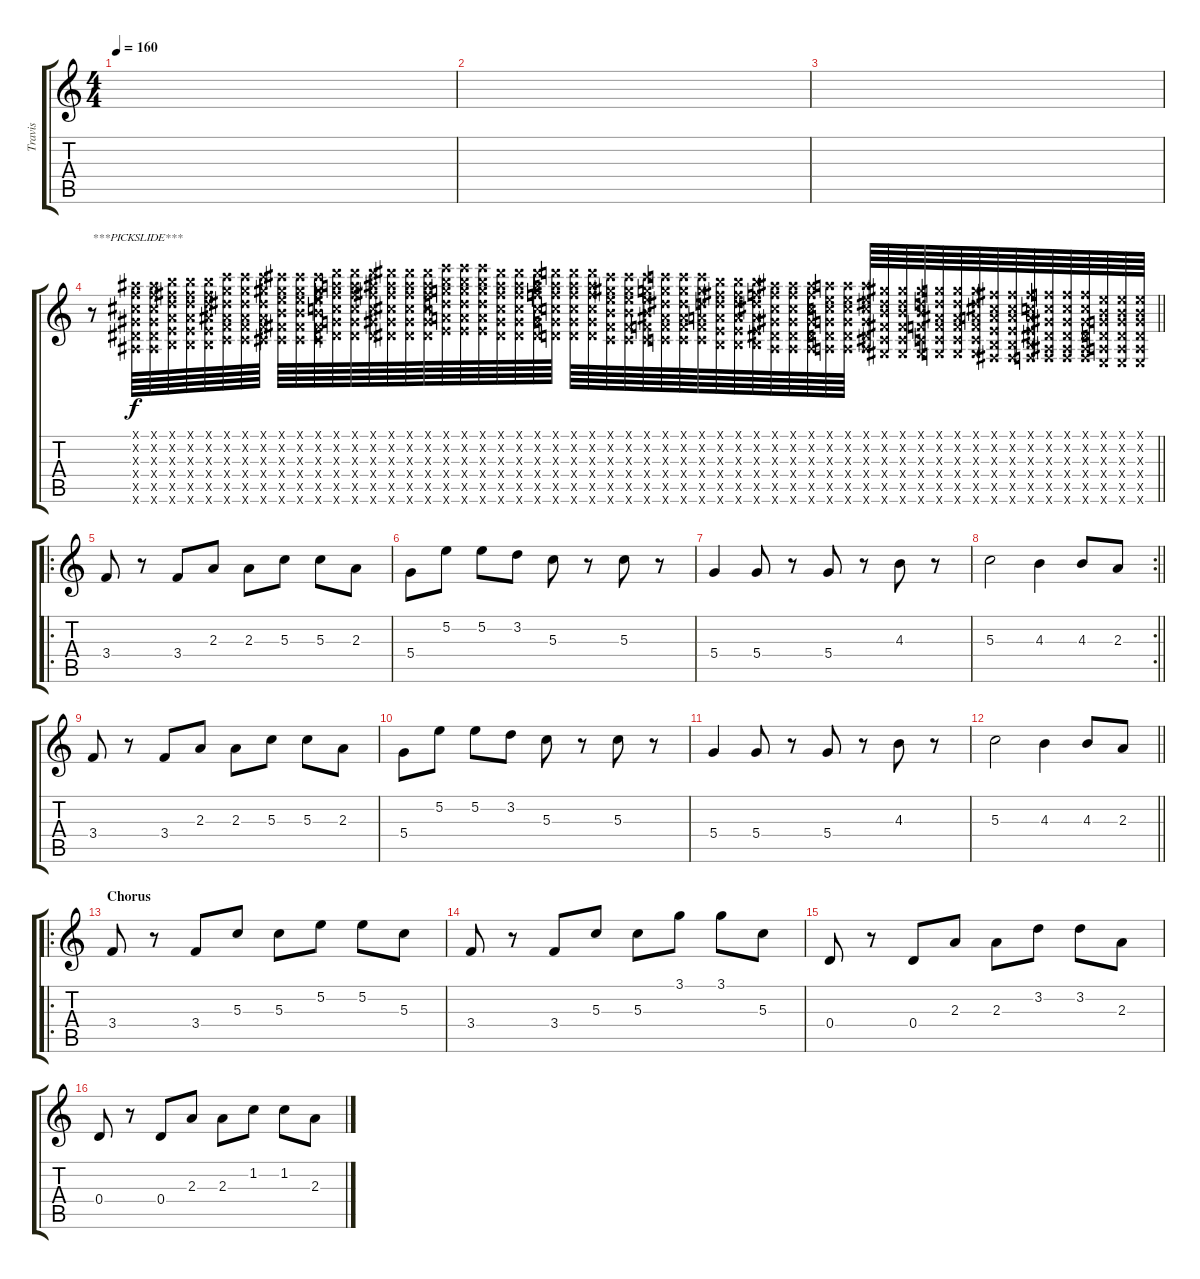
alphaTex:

\track ("Travis" "Travis") {instrument overdrivenguitar}
\staff {score tabs}
\tuning (E4 B3 G3 D3 A2 E2) {hide}
\ts (4 4)
\tempo 160
\clef g2
\ks c
|
|
|
\barLineRight lightlight
r.8{txt "***PICKSLIDE***"} (6.1{x} 6.2{x} 6.3{x} 6.4{x} 6.5{x} 6.6{x}).64 (6.1{x} 6.2{x} 6.3{x} 6.4{x} 6.5{x} 6.6{x}).64 (7.1{x} 7.2{x} 7.3{x} 7.4{x} 7.5{x} 7.6{x}).64 (7.1{x} 7.2{x} 7.3{x} 7.4{x} 7.5{x} 7.6{x}).64 (7.1{x} 7.2{x} 7.3{x} 7.4{x} 7.5{x} 7.6{x}).64 (8.1{x} 8.2{x} 8.3{x} 8.4{x} 8.5{x} 8.6{x}).64 (8.1{x} 8.2{x} 8.3{x} 8.4{x} 8.5{x} 8.6{x}).64 (8.1{x} 8.2{x} 8.3{x} 8.4{x} 8.5{x} 8.6{x}).64 (9.1{x} 9.2{x} 9.3{x} 9.4{x} 9.5{x} 9.6{x}).64 (9.1{x} 9.2{x} 9.3{x} 9.4{x} 9.5{x} 9.6{x}).64 (9.1{x} 9.2{x} 9.3{x} 9.4{x} 9.5{x} 9.6{x}).64 (10.1{x} 10.2{x} 10.3{x} 10.4{x} 10.5{x} 10.6{x}).64 (10.1{x} 10.2{x} 10.3{x} 10.4{x} 10.5{x} 10.6{x}).64 (10.1{x} 10.2{x} 10.3{x} 10.4{x} 10.5{x} 10.6{x}).64 (11.1{x} 11.2{x} 11.3{x} 11.4{x} 11.5{x} 11.6{x}).64 (11.1{x} 11.2{x} 11.3{x} 11.4{x} 11.5{x} 11.6{x}).64 (11.1{x} 11.2{x} 11.3{x} 11.4{x} 11.5{x} 11.6{x}).64 (12.1{x} 12.2{x} 12.3{x} 12.4{x} 12.5{x} 12.6{x}).64 (12.1{x} 12.2{x} 12.3{x} 12.4{x} 12.5{x} 12.6{x}).64 (12.1{x} 12.2{x} 12.3{x} 12.4{x} 12.5{x} 12.6{x}).64 (11.1{x} 11.2{x} 11.3{x} 11.4{x} 11.5{x} 11.6{x}).64 (11.1{x} 11.2{x} 11.3{x} 11.4{x} 11.5{x} 11.6{x}).64 (11.1{x} 11.2{x} 11.3{x} 11.4{x} 11.5{x} 11.6{x}).64 (10.1{x} 10.2{x} 10.3{x} 10.4{x} 10.5{x} 10.6{x}).64 (10.1{x} 10.2{x} 10.3{x} 10.4{x} 10.5{x} 10.6{x}).64 (10.1{x} 10.2{x} 10.3{x} 10.4{x} 10.5{x} 10.6{x}).64 (9.1{x} 9.2{x} 9.3{x} 9.4{x} 9.5{x} 9.6{x}).64 (9.1{x} 9.2{x} 9.3{x} 9.4{x} 9.5{x} 9.6{x}).64 (9.1{x} 9.2{x} 9.3{x} 9.4{x} 9.5{x} 9.6{x}).64 (8.1{x} 8.2{x} 8.3{x} 8.4{x} 8.5{x} 8.6{x}).64 (8.1{x} 8.2{x} 8.3{x} 8.4{x} 8.5{x} 8.6{x}).64 (8.1{x} 8.2{x} 8.3{x} 8.4{x} 8.5{x} 8.6{x}).64 (7.1{x} 7.2{x} 7.3{x} 7.4{x} 7.5{x} 7.6{x}).64 (7.1{x} 7.2{x} 7.3{x} 7.4{x} 7.5{x} 7.6{x}).64 (7.1{x} 7.2{x} 7.3{x} 7.4{x} 7.5{x} 7.6{x}).64 (6.1{x} 6.2{x} 6.3{x} 6.4{x} 6.5{x} 6.6{x}).64 (6.1{x} 6.2{x} 6.3{x} 6.4{x} 6.5{x} 6.6{x}).64 (6.1{x} 6.2{x} 6.3{x} 6.4{x} 6.5{x} 6.6{x}).64 (5.1{x} 5.2{x} 5.3{x} 5.4{x} 5.5{x} 5.6{x}).64 (5.1{x} 5.2{x} 5.3{x} 5.4{x} 5.5{x} 5.6{x}).64 (5.1{x} 5.2{x} 5.3{x} 5.4{x} 5.5{x} 5.6{x}).64 (4.1{x} 4.2{x} 4.3{x} 4.4{x} 4.5{x} 4.6{x}).64 (4.1{x} 4.2{x} 4.3{x} 4.4{x} 4.5{x} 4.6{x}).64 (4.1{x} 4.2{x} 4.3{x} 4.4{x} 4.5{x} 4.6{x}).64 (3.1{x} 3.2{x} 3.3{x} 3.4{x} 3.5{x} 3.6{x}).64 (3.1{x} 3.2{x} 3.3{x} 3.4{x} 3.5{x} 3.6{x}).64 (3.1{x} 3.2{x} 3.3{x} 3.4{x} 3.5{x} 3.6{x}).64 (2.1{x} 2.2{x} 2.3{x} 2.4{x} 2.5{x} 2.6{x}).64 (2.1{x} 2.2{x} 2.3{x} 2.4{x} 2.5{x} 2.6{x}).64 (2.1{x} 2.2{x} 2.3{x} 2.4{x} 2.5{x} 2.6{x}).64 (1.1{x} 1.2{x} 1.3{x} 1.4{x} 1.5{x} 1.6{x}).64 (1.1{x} 1.2{x} 1.3{x} 1.4{x} 1.5{x} 1.6{x}).64 (1.1{x} 1.2{x} 1.3{x} 1.4{x} 1.5{x} 1.6{x}).64 (0.1{x} 0.2{x} 0.3{x} 0.4{x} 0.5{x} 0.6{x}).64 (0.1{x} 0.2{x} 0.3{x} 0.4{x} 0.5{x} 0.6{x}).64 (0.1{x} 0.2{x} 0.3{x} 0.4{x} 0.5{x} 0.6{x}).64 |
\ro
3.4.8 r.8 3.4.8 2.3.8 2.3.8 5.3.8 5.3.8 2.3.8 |
5.4.8 5.2.8 5.2.8 3.2.8 5.3.8 r.8 5.3.8 r.8 |
5.4.4 5.4.8 r.8 5.4.8 r.8 4.3.8 r.8 |
\rc 2
\barLineRight lightlight
5.3.2 4.3.4 4.3.8 2.3.8 |
3.4.8 r.8 3.4.8 2.3.8 2.3.8 5.3.8 5.3.8 2.3.8 |
5.4.8 5.2.8 5.2.8 3.2.8 5.3.8 r.8 5.3.8 r.8 |
5.4.4 5.4.8 r.8 5.4.8 r.8 4.3.8 r.8 |
\barLineRight lightlight
5.3.2 4.3.4 4.3.8 2.3.8 |
\ro
\section ("" "Chorus")
3.4.8 r.8 3.4.8 5.3.8 5.3.8 5.2.8 5.2.8 5.3.8 |
3.4.8 r.8 3.4.8 5.3.8 5.3.8 3.1.8 3.1.8 5.3.8 |
0.4.8 r.8 0.4.8 2.3.8 2.3.8 3.2.8 3.2.8 2.3.8 |
0.4.8 r.8 0.4.8 2.3.8 2.3.8 1.2.8 1.2.8 2.3.8
